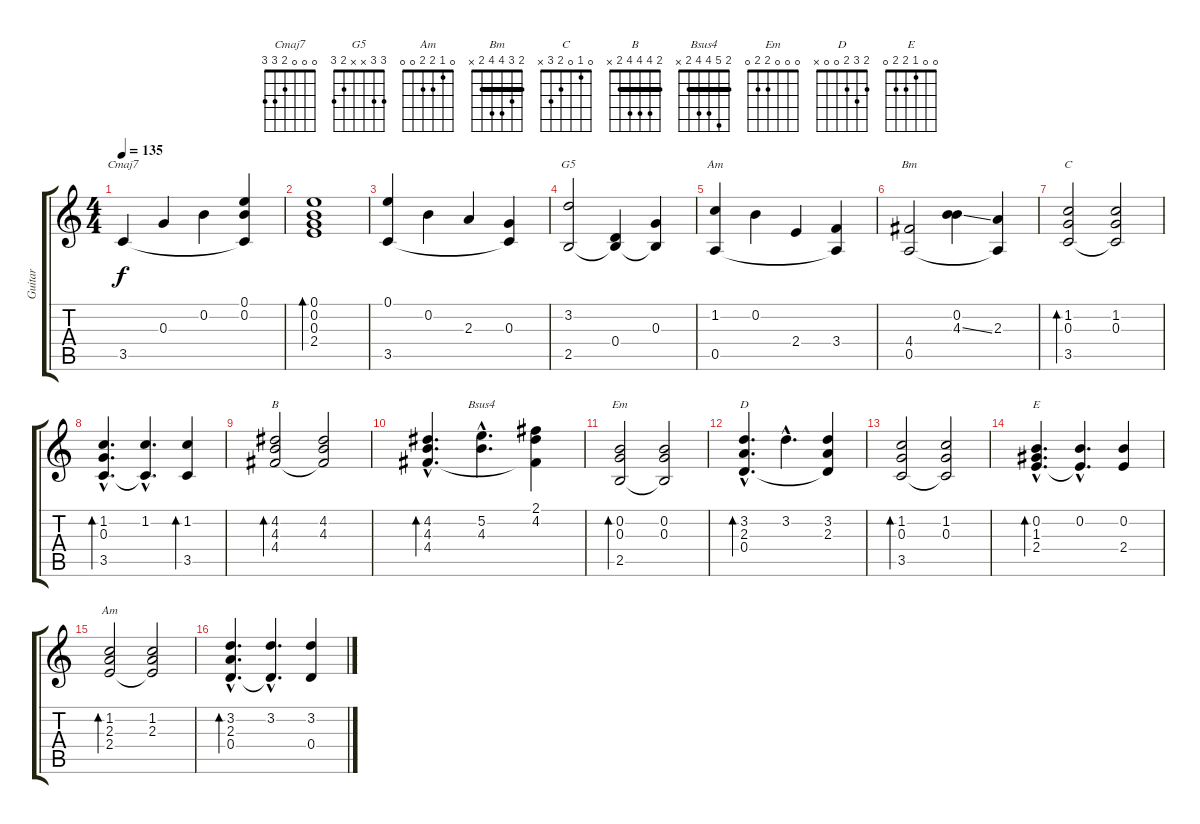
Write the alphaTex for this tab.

\track ("Guitar" "Guitar") {instrument acousticguitarnylon}
\staff {score tabs}
\tuning (E4 B3 G3 D3 A2 E2) {hide}
\chord ("Cmaj7" 0 0 0 2 3 3)
\chord ("G5" 3 3 x x 2 3)
\chord ("Am" 0 1 2 2 0 x)
\chord ("Bm" 2 3 4 4 2 x) {barre 2}
\chord ("C" 0 1 0 2 3 x)
\chord ("B" 2 4 4 4 2 x) {barre 2}
\chord ("Bsus4" 2 5 4 4 2 x) {barre 2}
\chord ("Em" 0 0 0 2 2 0)
\chord ("D" 2 3 2 0 0 x)
\chord ("E" 0 0 1 2 2 0)
\chord ("Am" 0 1 2 2 0 0)
\ts (4 4)
\tempo 135
\clef g2
\ks c
3.5.4{ch "Cmaj7" dy f} 0.3.4 0.2.4 (0.1 0.2 3.5{t}).4 |
(0.1 0.2 0.3 2.4).1{bd 120} |
(0.1 3.5).4 0.2.4 2.3.4 (0.3 3.5{t}).4 |
(3.2 2.5).2{ch "G5"} (0.4 2.5{t}).4 (0.3 2.5{t}).4 |
(1.2 0.5).4{ch "Am"} 0.2.4 2.4.4 (3.4 0.5{t}).4 |
(4.4 0.5).2{ch "Bm"} (0.2 4.3{ss}).4 (2.3 0.5{t}).4 |
(1.2 0.3 3.5).2{bd 120 ch "C"} (1.2 0.3 3.5{t}).2 |
(1.2{hac} 0.3{hac} 3.5{hac}).4{d bd 120} (1.2{hac} 3.5{hac t}).4{d} (1.2 3.5).4{bd 120} |
(4.2 4.3 4.4).2{bd 120 ch "B"} (4.2 4.3 4.4{t}).2 |
(4.2{hac} 4.3 4.4{hac}).4{d bd 120} (5.2{hac} 4.3{hac}).4{d ch "Bsus4"} (2.1 4.2 4.4{t}).4 |
(0.2 0.3 2.5).2{bd 120 ch "Em"} (0.2 0.3 2.5{t}).2 |
(3.2{hac} 2.3{hac} 0.4{hac}).4{d bd 120 ch "D"} 3.2{hac}.4{d} (3.2 2.3 0.4{t}).4 |
(1.2 0.3 3.5).2{bd 120} (1.2 0.3 3.5{t}).2 |
(0.2{hac} 1.3{hac} 2.4{hac}).4{d bd 120 ch "E"} (0.2{hac} 2.4{hac t}).4{d} (0.2 2.4).4 |
(1.2 2.3 2.4).2{bd 120 ch "Am"} (1.2 2.3 2.4{t}).2 |
(3.2{hac} 2.3{hac} 0.4{hac}).4{d bd 120} (3.2{hac} 0.4{hac t}).4{d} (3.2 0.4).4
